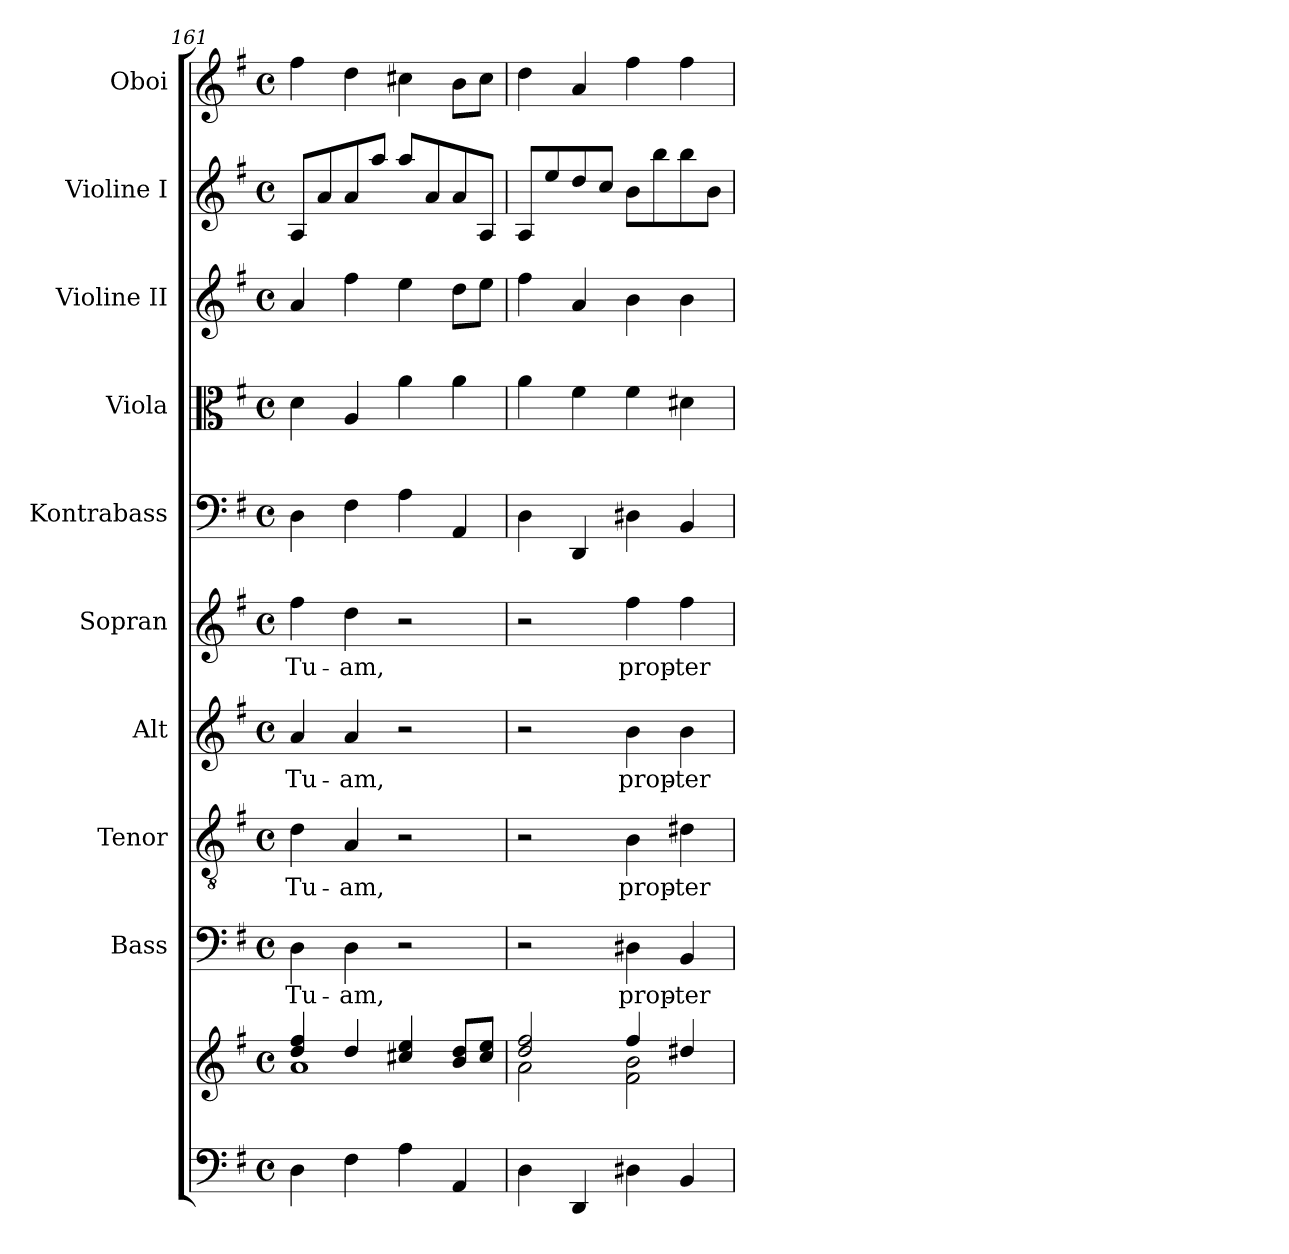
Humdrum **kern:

**kern	**kern	**kern	**text	**kern	**text	**kern	**text	**kern	**text	**kern	**kern	**kern	**kern	**kern
*part10	*part10	*part9	*part9	*part8	*part8	*part7	*part7	*part6	*part6	*part5	*part4	*part3	*part2	*part1
*staff11	*staff10	*staff9	*staff9	*staff8	*staff8	*staff7	*staff7	*staff6	*staff6	*staff5	*staff4	*staff3	*staff2	*staff1
*	*	*I"Bass	*	*I"Tenor	*	*I"Alt	*	*I"Sopran	*	*I"Kontrabass	*I"Viola	*I"Violine II	*I"Violine I	*I"Oboi
*	*	*I'B.	*	*I'T.	*	*I'A.	*	*I'S.	*	*I'Kb.	*I'Vla.	*I'Vl. II	*I'Vl. I	*I'Ob.
*clefF4	*clefG2	*clefF4	*	*clefGv2	*	*clefG2	*	*clefG2	*	*clefF4	*clefC3	*clefG2	*clefG2	*clefG2
*	*	*	*	*	*	*	*	*	*	*ITrd7c12	*	*	*	*
*k[f#]	*k[f#]	*k[f#]	*	*k[f#]	*	*k[f#]	*	*k[f#]	*	*k[f#]	*k[f#]	*k[f#]	*k[f#]	*k[f#]
*G:	*G:	*G:	*	*G:	*	*G:	*	*G:	*	*G:	*G:	*G:	*G:	*G:
*M4/4	*M4/4	*M4/4	*	*M4/4	*	*M4/4	*	*M4/4	*	*M4/4	*M4/4	*M4/4	*M4/4	*M4/4
*met(c)	*met(c)	*met(c)	*	*met(c)	*	*met(c)	*	*met(c)	*	*met(c)	*met(c)	*met(c)	*met(c)	*met(c)
=161	=161	=161	=161	=161	=161	=161	=161	=161	=161	=161	=161	=161	=161	=161
*	*^	*	*	*	*	*	*	*	*	*	*	*	*	*
!	!	!	!	!LO:LY:b	!	!LO:LY:b	!	!LO:LY:b	!	!LO:LY:b	!	!	!	!	!
4D\	4dd/ 4ff#/	1a	4D\	Tu-	4d\	Tu-	4a/	Tu-	4ff#\	Tu-	4DD\	4d\	4a/	8A/L	4ff#\
.	.	.	.	.	.	.	.	.	.	.	.	.	.	8a/	.
!	!	!	!	!LO:LY:b	!	!LO:LY:b	!	!LO:LY:b	!	!LO:LY:b	!	!	!	!	!
4F#\	4dd/	.	4D\	-am,	4A/	-am,	4a/	-am,	4dd\	-am,	4FF#\	4A/	4ff#\	8a/	4dd\
.	.	.	.	.	.	.	.	.	.	.	.	.	.	8aa/J	.
4A\	4cc#X/ 4ee/	.	2r	.	2r	.	2r	.	2r	.	4AA\	4a\	4ee\	8aa/L	4cc#X\
.	.	.	.	.	.	.	.	.	.	.	.	.	.	8a/	.
4AA/	8b/ 8dd/L	.	.	.	.	.	.	.	.	.	4AAA/	4a\	8dd\L	8a/	8b\L
.	8cc#/ 8ee/J	.	.	.	.	.	.	.	.	.	.	.	8ee\J	8A/J	8cc#\J
=162	=162	=162	=162	=162	=162	=162	=162	=162	=162	=162	=162	=162	=162	=162	=162
4D\	2dd/ 2ff#/	2a\	2r	.	2r	.	2r	.	2r	.	4DD\	4a\	4ff#\	8A/L	4dd\
.	.	.	.	.	.	.	.	.	.	.	.	.	.	8ee/	.
4DD/	.	.	.	.	.	.	.	.	.	.	4DDD/	4f#\	4a/	8dd/	4a/
.	.	.	.	.	.	.	.	.	.	.	.	.	.	8cc/J	.
!	!	!	!	!LO:LY:b	!	!LO:LY:b	!	!LO:LY:b	!	!LO:LY:b	!	!	!	!	!
4D#X\	4ff#/	2f#\ 2b\	4D#X\	prop-	4B\	prop-	4b\	prop-	4ff#\	prop-	4DD#X\	4f#\	4b\	8b\L	4ff#\
.	.	.	.	.	.	.	.	.	.	.	.	.	.	8bb\	.
!	!	!	!	!LO:LY:b	!	!LO:LY:b	!	!LO:LY:b	!	!LO:LY:b	!	!	!	!	!
4BB/	4dd#X/	.	4BB/	-ter	4d#X\	-ter	4b\	-ter	4ff#\	-ter	4BBB/	4d#X\	4b\	8bb\	4ff#\
.	.	.	.	.	.	.	.	.	.	.	.	.	.	8b\J	.
*	*v	*v	*	*	*	*	*	*	*	*	*	*	*	*	*
=	=	=	=	=	=	=	=	=	=	=	=	=	=	=
*-	*-	*-	*-	*-	*-	*-	*-	*-	*-	*-	*-	*-	*-	*-
